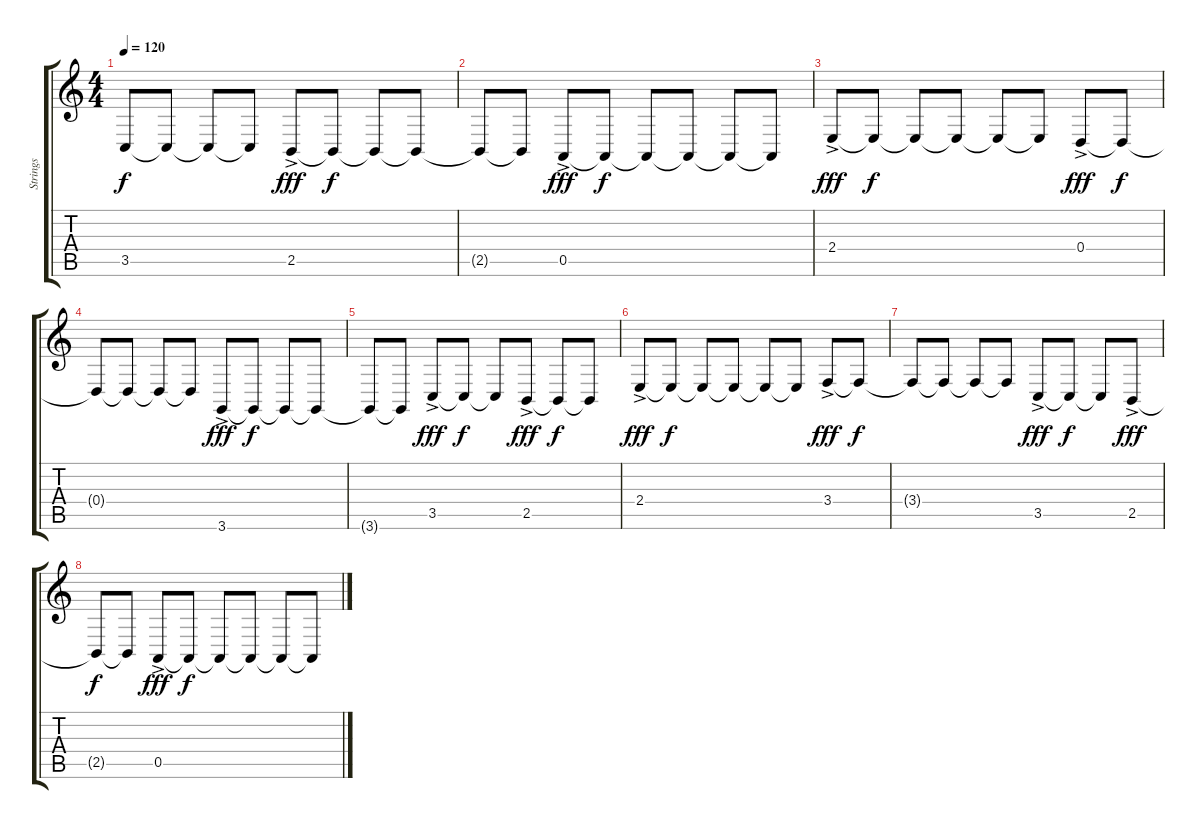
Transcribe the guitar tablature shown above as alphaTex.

\track ("Strings" "Strings") {instrument stringensemble1}
\staff {score tabs}
\tuning (E4 B3 G3 D3 A2 E2) {hide}
\ts (4 4)
\tempo 120
\clef g2
\ks c
3.5{t}.8{dy f} 3.5{t}.8 3.5{t}.8 3.5{t}.8 2.5{ac}.8{dy fff} 2.5{t}.8{dy f} 2.5{t}.8 2.5{t}.8 |
2.5{t}.8 2.5{t}.8 0.5{ac}.8{dy fff} 0.5{t}.8{dy f} 0.5{t}.8 0.5{t}.8 0.5{t}.8 0.5{t}.8 |
2.4{ac}.8{dy fff} 2.4{t}.8{dy f} 2.4{t}.8 2.4{t}.8 2.4{t}.8 2.4{t}.8 0.4{ac}.8{dy fff} 0.4{t}.8{dy f} |
0.4{t}.8 0.4{t}.8 0.4{t}.8 0.4{t}.8 3.6{ac}.8{dy fff} 3.6{t}.8{dy f} 3.6{t}.8 3.6{t}.8 |
3.6{t}.8 3.6{t}.8 3.5{ac}.8{dy fff} 3.5{t}.8{dy f} 3.5{t}.8 2.5{ac}.8{dy fff} 2.5{t}.8{dy f} 2.5{t}.8 |
2.4{ac}.8{dy fff} 2.4{t}.8{dy f} 2.4{t}.8 2.4{t}.8 2.4{t}.8 2.4{t}.8 3.4{ac}.8{dy fff} 3.4{t}.8{dy f} |
3.4{t}.8 3.4{t}.8 3.4{t}.8 3.4{t}.8 3.5{ac}.8{dy fff} 3.5{t}.8{dy f} 3.5{t}.8 2.5{ac}.8{dy fff} |
2.5{t}.8{dy f} 2.5{t}.8 0.5{ac}.8{dy fff} 0.5{t}.8{dy f} 0.5{t}.8 0.5{t}.8 0.5{t}.8 0.5{t}.8
